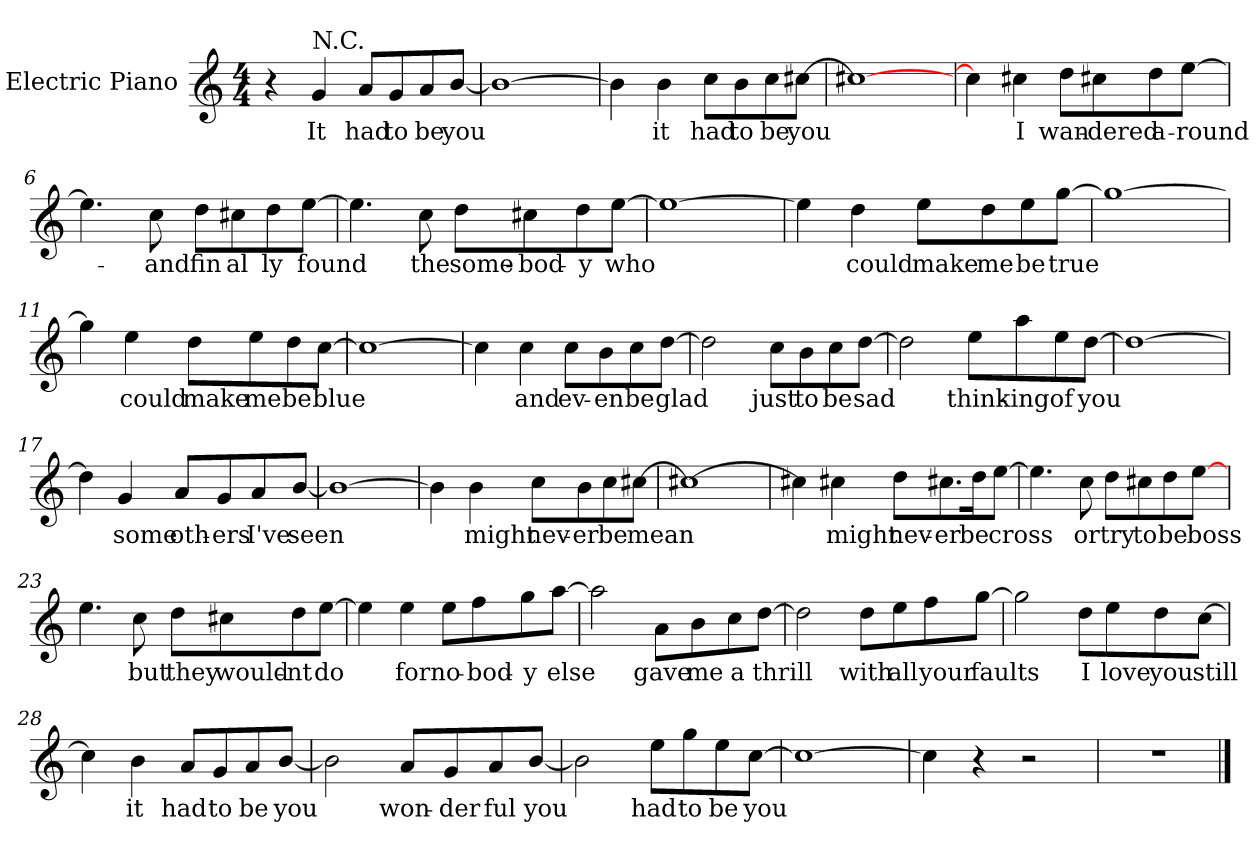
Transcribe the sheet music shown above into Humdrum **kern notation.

**kern	**text
*part1	*part1
*staff1	*staff1
*I"Electric Piano	*
*I'E.Pno	*
*clefG2	*
*k[]	*
*C:	*
*M4/4	*
=1	=1
4r	.
!LO:TX:a:t=N.C.	!
4g/	It
8a/L	had
8g/	to
8a/	be
[8b/J	you
=2	=2
1b_	.
=3	=3
4b\]	.
4b\	it
8cc\L	had
8b\	to
8cc\	be
[8cc#X\J	you
=4	=4
1cc#X_	.
!!LO:LB:g=z
=5	=5
4cc\]	.
4cc#X\	I
8dd\L	wan-
8cc#X\	-dered
8dd\	a-
[8ee\J	-round-
=6	=6
4.ee\]	.
8cc\	and
8dd\L	fin
8cc#X\	al
8dd\	ly
[8ee\J	found
=7	=7
4.ee\]	.
8cc\	the
8dd\L	some-
8cc#X\	-bod-
8dd\	-y
[8ee\J	who
=8	=8
1ee_	.
!!LO:LB:g=z
=9	=9
4ee\]	.
4dd\	could
8ee\L	make
8dd\	me
8ee\	be
[8gg\J	true
=10	=10
1gg_	.
=11	=11
4gg\]	.
4ee\	could
8dd\L	make
8ee\	me
8dd\	be
[8cc\J	blue
=12	=12
1cc_	.
!!LO:LB:g=z
=13	=13
4cc\]	.
4cc\	and
8cc\L	ev-
8b\	-en
8cc\	be
[8dd\J	glad
=14	=14
2dd\]	.
8cc\L	just
8b\	to
8cc\	be
[8dd\J	sad
=15	=15
2dd\]	.
8ee\L	think-
8aa\	-ing
8ee\	of
[8dd\J	you
=16	=16
1dd_	.
!!LO:LB:g=z
=17	=17
4dd\]	.
4g/	some
8a/L	oth-
8g/	-ers
8a/	I've
[8b/J	seen
=18	=18
1b_	.
=19	=19
4b\]	.
4b\	might
8cc\L	nev-
8b\	-er
8cc\	be
[8cc#X\J	mean
=20	=20
1cc#X_	.
!!LO:LB:g=z
=21	=21
4cc#X\]	.
4cc#X\	might
8dd\L	nev-
8.cc#X\	-er
16dd\	be
[8ee\J	cross
=22	=22
4.ee\]	.
8cc\	or
8dd\L	try
8cc#X\	to
8dd\	be
[8ee\J	boss
=23	=23
4.ee\	.
8cc\	but
8dd\L	they
8cc#X\	would-
8dd\	-nt
[8ee\J	do
!!LO:LB:g=z
=24	=24
4ee\]	.
4ee\	for
8ee\L	no-
8ff\	-bod-
8gg\	-y
[8aa\J	else
=25	=25
2aa\]	.
8a\L	gave
8b\	me
8cc\	a
[8dd\J	thrill
=26	=26
2dd\]	.
8dd\L	with
8ee\	all
8ff\	your
[8gg\J	faults
=27	=27
2gg\]	.
8dd\L	I
8ee\	love
8dd\	you
[8cc\J	still
!!LO:LB:g=z
=28	=28
4cc\]	.
4b\	it
8a/L	had
8g/	to
8a/	be
[8b/J	you
=29	=29
2b\]	.
8a/L	won-
8g/	-der
8a/	ful
[8b/J	you
=30	=30
2b\]	.
8ee\L	had
8gg\	to
8ee\	be
[8cc\J	you
=31	=31
1cc_	.
=32	=32
4cc\]	.
4r	.
2r	.
=33	=33
1r	.
==	==
*-	*-
